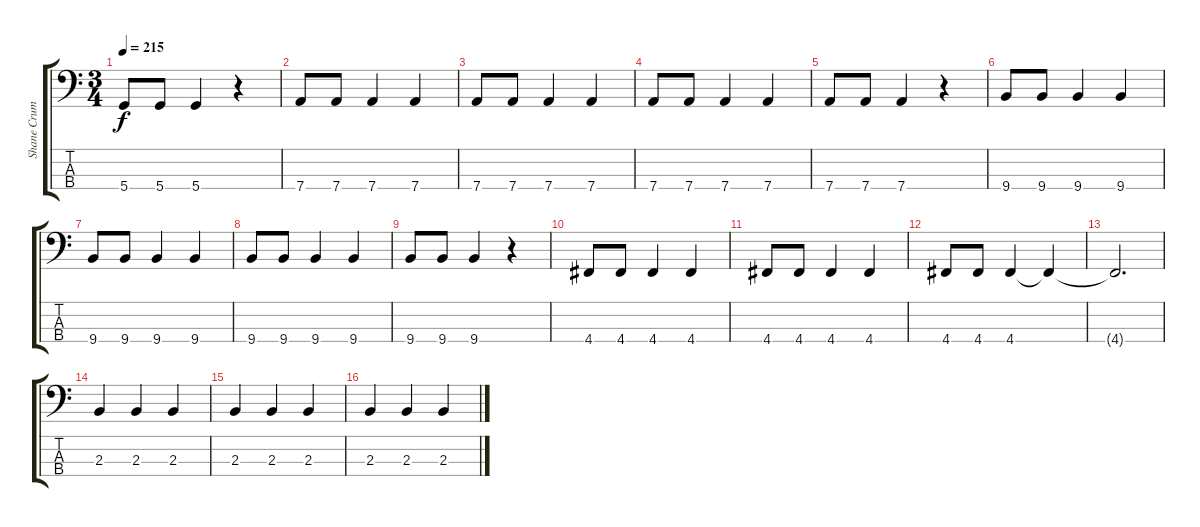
\track ("Shane Crump - Bass" "Shane Crum") {instrument electricbassfinger}
\staff {score tabs}
\tuning (G2 D2 A1 D1) {hide}
\ts (3 4)
\tempo 215
\clef f4
\ks c
5.4.8{dy f} 5.4.8 5.4.4 r.4 |
7.4.8 7.4.8 7.4.4 7.4.4 |
7.4.8 7.4.8 7.4.4 7.4.4 |
7.4.8 7.4.8 7.4.4 7.4.4 |
7.4.8 7.4.8 7.4.4 r.4 |
9.4.8 9.4.8 9.4.4 9.4.4 |
9.4.8 9.4.8 9.4.4 9.4.4 |
9.4.8 9.4.8 9.4.4 9.4.4 |
9.4.8 9.4.8 9.4.4 r.4 |
4.4.8 4.4.8 4.4.4 4.4.4 |
4.4.8 4.4.8 4.4.4 4.4.4 |
4.4.8 4.4.8 4.4.4 4.4{t}.4 |
4.4{t}.2{d} |
2.3.4 2.3.4 2.3.4 |
2.3.4 2.3.4 2.3.4 |
2.3.4 2.3.4 2.3.4
